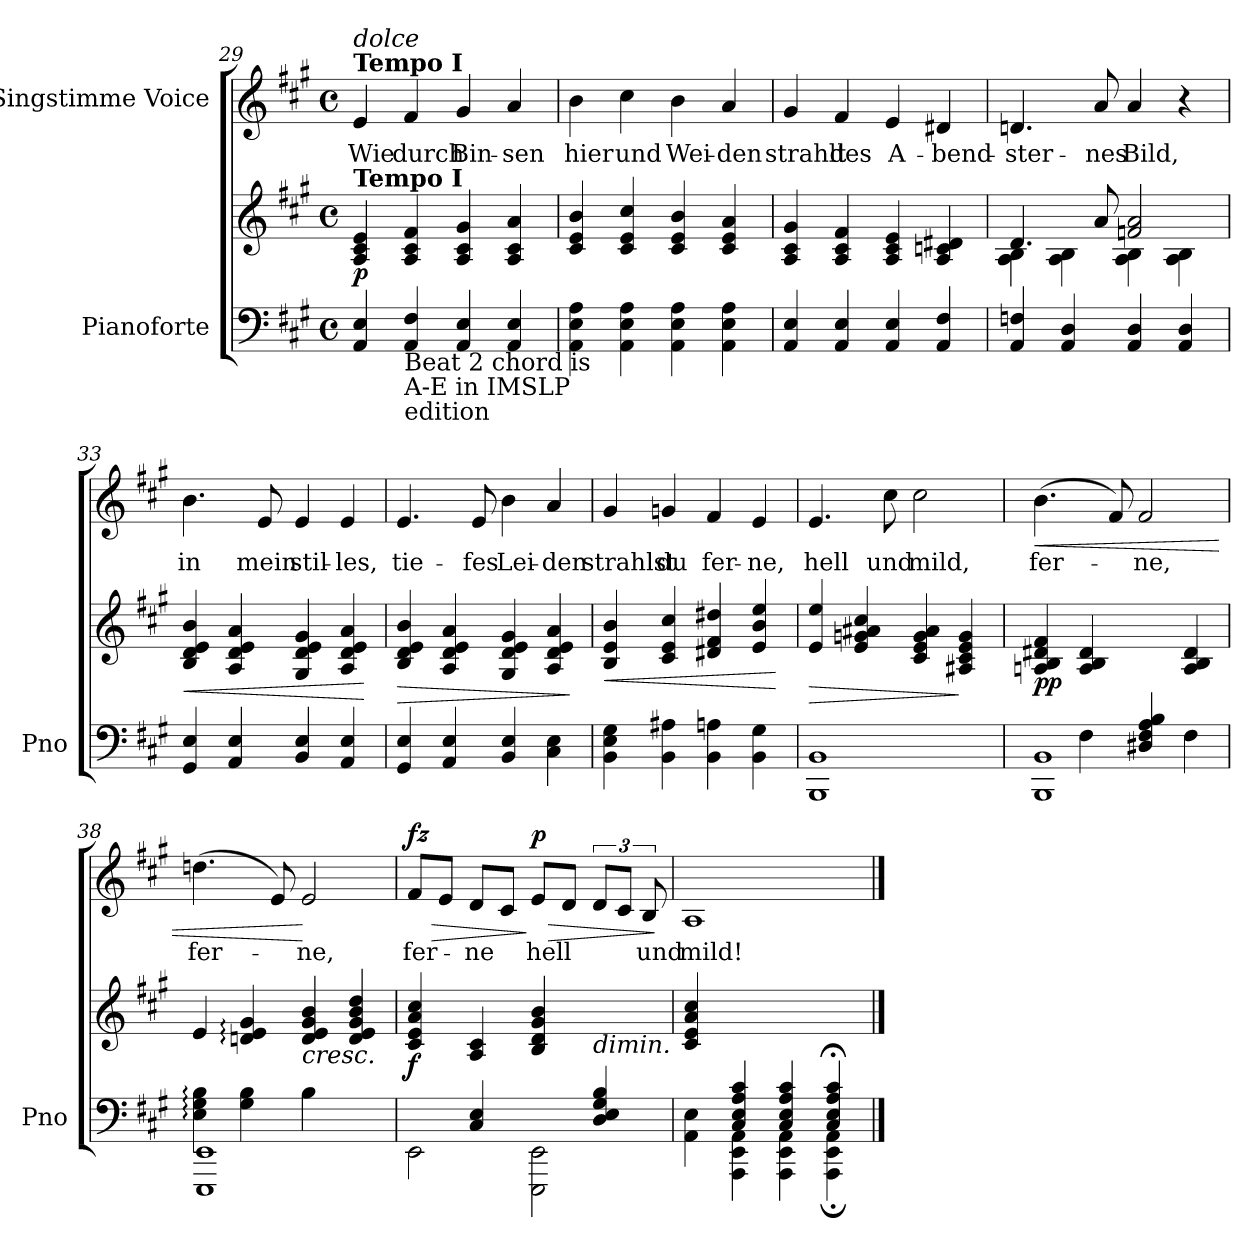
**kern	**kern	**dynam	**kern	**text	**dynam
*part2	*part2	*part2	*part1	*part1	*part1
*staff3	*staff2	*staff2/3	*staff1	*staff1	*staff1
*I"Pianoforte	*	*	*I"Singstimme Voice	*	*
*I'Pno	*	*	*	*	*
*clefF4	*clefG2	*	*clefG2	*	*
*k[f#c#g#]	*k[f#c#g#]	*	*k[f#c#g#]	*	*
*M4/4	*M4/4	*	*M4/4	*	*
*met(c)	*met(c)	*	*met(c)	*	*
=29	=29	=29	=29	=29	=29
!	!	!	!LO:TX:a:B:t=Tempo I	!	!
!	!	!	!LO:TX:i:t=dolce	!	!
!	!LO:TX:a:B:t=Tempo I	!	!	!	!
!	!	!LO:DY:b	!	!	!
4AA/ 4E/	4A/ 4c#/ 4e/	p	4e/	Wie	.
!LO:TX:b:t=Beat 2 chord is	!	!	!	!	!
!LO:TX:b:t=A-E in IMSLP	!	!	!	!	!
!LO:TX:b:t=edition	!	!	!	!	!
4AA/ 4F#/	4A/ 4c#/ 4f#/	.	4f#/	durch	.
4AA/ 4E/	4A/ 4c#/ 4g#/	.	4g#/	Bin-	.
4AA/ 4E/	4A/ 4c#/ 4a/	.	4a/	-sen	.
=30	=30	=30	=30	=30	=30
4AA\ 4E\ 4A\	4c#/ 4e/ 4b/	.	4b\	hier	.
4AA\ 4E\ 4A\	4c#/ 4e/ 4cc#/	.	4cc#\	und	.
4AA\ 4E\ 4A\	4c#/ 4e/ 4b/	.	4b\	Wei-	.
4AA\ 4E\ 4A\	4c#/ 4e/ 4a/	.	4a/	-den	.
=31	=31	=31	=31	=31	=31
4AA/ 4E/	4A/ 4c#/ 4g#/	.	4g#/	strahlt	.
4AA/ 4E/	4A/ 4c#/ 4f#/	.	4f#/	des	.
4AA/ 4E/	4A/ 4c#/ 4e/	.	4e/	A-	.
4AA/ 4F#/	4A/ 4cn/ 4d#X/	.	4d#X/	-bend-	.
=32	=32	=32	=32	=32	=32
*	*^	*	*	*	*
4AA/ 4Fn/	4.d/	4A\ 4B\	.	4.dn/	-ster-	.
4AA/ 4D/	.	4A\ 4B\	.	.	.	.
.	8a/	.	.	8a/	-nes	.
4AA/ 4D/	2fn/ 2a/	4A\ 4B\	.	4a/	Bild,	.
4AA/ 4D/	.	4A\ 4B\	.	4r	.	.
=33	=33	=33	=33	=33	=33	=33
!	!	!	!LO:HP:b	!	!	!
*	*v	*v	*	*	*	*
4GG#/ 4E/	4B/ 4d/ 4e/ 4b/	<	4.b\	in	.
4AA/ 4E/	4A/ 4d/ 4e/ 4a/	.	.	.	.
.	.	.	8e/	mein	.
4BB/ 4E/	4G#/ 4d/ 4e/ 4g#/	.	4e/	stil-	.
4AA/ 4E/	4A/ 4d/ 4e/ 4a/	.	4e/	-les,	.
.	.	[	.	.	.
=34	=34	=34	=34	=34	=34
!	!	!LO:HP:b	!	!	!
4GG#/ 4E/	4B/ 4d/ 4e/ 4b/	>	4.e/	tie-	.
4AA/ 4E/	4A/ 4d/ 4e/ 4a/	.	.	.	.
.	.	.	8e/	-fes	.
4BB/ 4E/	4G#/ 4d/ 4e/ 4g#/	.	4b\	Lei-	.
4C#\ 4E\	4A/ 4d/ 4e/ 4a/	.	4a/	-den	.
.	.	]	.	.	.
=35	=35	=35	=35	=35	=35
!	!	!LO:HP:b	!	!	!
4BB\ 4E\ 4G#\	4B/ 4e/ 4b/	<	4g#/	strahlst	.
4BB\ 4A#X\	4c#/ 4e/ 4cc#/	.	4gn/	du	.
4BB\ 4An\	4d#X/ 4f#/ 4dd#X/	.	4f#/	fer-	.
4BB\ 4G#\	4e/ 4b/ 4ee/	.	4e/	-ne,	.
.	.	[	.	.	.
=36	=36	=36	=36	=36	=36
!	!	!LO:HP:b	!	!	!
1BBB 1BB	4e/ 4ee/	>	4.e/	hell	.
.	4e/ 4gn/ 4a#X/ 4cc#/	.	.	.	.
.	.	.	8cc#\	und	.
.	4c#/ 4e/ 4g/ 4a#/	.	2cc#\	mild,	.
.	4A#X/ 4c#/ 4e/ 4g/	]	.	.	.
=37	=37	=37	=37	=37	=37
*^	*	*	*	*	*
*	*^	*	*	*	*	*
!	!	!	!	!LO:DY:b	!	!	!LO:HP:b
2ryy	4ryy	1BBB 1BB	4An/ 4B/ 4d#X/ 4f#/	pp	(4.b\	fer-	<
.	4F#\	.	4A/ 4B/ 4d#/	.	.	.	.
.	.	.	.	.	8f#/)	.	.
4D#X/ 4F#/ 4A/ 4B/	4ryy	.	4ryy	.	2f#/	-ne,	.
4ryy	4F#\	.	4A/ 4B/ 4d#/	.	.	.	.
*	*v	*v	*	*	*	*	*
=38	=38	=38	=38	=38	=38	=38
4E\:: 4G#\:: 4B\::	1EEE 1EE	4e/	.	(4.ddn\	fer-	.
4G#\ 4B\	.	4dn/:: 4e/:: 4g#/::	.	.	.	.
.	.	.	.	8e/)	.	.
!	!	!LO:TX:b:i:t=cresc.	!	!	!	!
4B\	.	4d/ 4e/ 4g#/ 4b/	.	2e/	-ne,	[
4ryy	.	4d/ 4e/ 4g#/ 4b/ 4dd/	.	.	.	.
=39	=39	=39	=39	=39	=39	=39
*	*^	*	*	*	*	*
!	!	!	!	!LO:DY:b	!	!	!LO:HP:b
!	!	!	!	!	!	!	!LO:DY:n=1:a
2.ryy	2EE\	4ryy	4c#/ 4e/ 4a/ 4cc#/	f	8f#/L	fer-	> fz
.	.	.	.	.	8e/J	.	.
.	.	4C#/ 4E/	4A/ 4c#/	.	8d/L	-ne	.
.	.	.	.	.	8c#/J	.	.
!	!	!	!	!	!	!	!LO:HP:n=1:b
!	!	!	!	!	!	!	!LO:DY:n=2:a
.	2EEE\ 2EE\	2ryy	4B/ 4d/ 4g#/ 4b/	.	8e/L	hell	] > p
.	.	.	.	.	8d/J	.	.
!	!	!	!LO:TX:b:i:t=dimin.	!	!	!	!
4D/ 4E/ 4G#/ 4B/	.	.	4ryy	.	12d/L	.	.
.	.	.	.	.	12c#/J	.	.
.	.	.	.	.	12B/	und	.
*v	*v	*v	*	*	*	*	*
.	.	.	.	.	]
=40	=40	=40	=40	=40	=40
*^	*	*	*	*	*
4ryy	4AA\ 4E\	4c#/ 4e/ 4a/ 4cc#/	.	1A	mild!	.
4C#/ 4E/ 4A/ 4c#/	4AAA\ 4EE\ 4AA\	2.ryy	.	.	.	.
4C#/ 4E/ 4A/ 4c#/	4AAA\ 4EE\ 4AA\	.	.	.	.	.
4C#/;< 4E/;< 4A/;< 4c#/;<	4AAA\; 4EE\; 4AA\;	.	.	.	.	.
*v	*v	*	*	*	*	*
==	==	==	==	==	==
*-	*-	*-	*-	*-	*-
